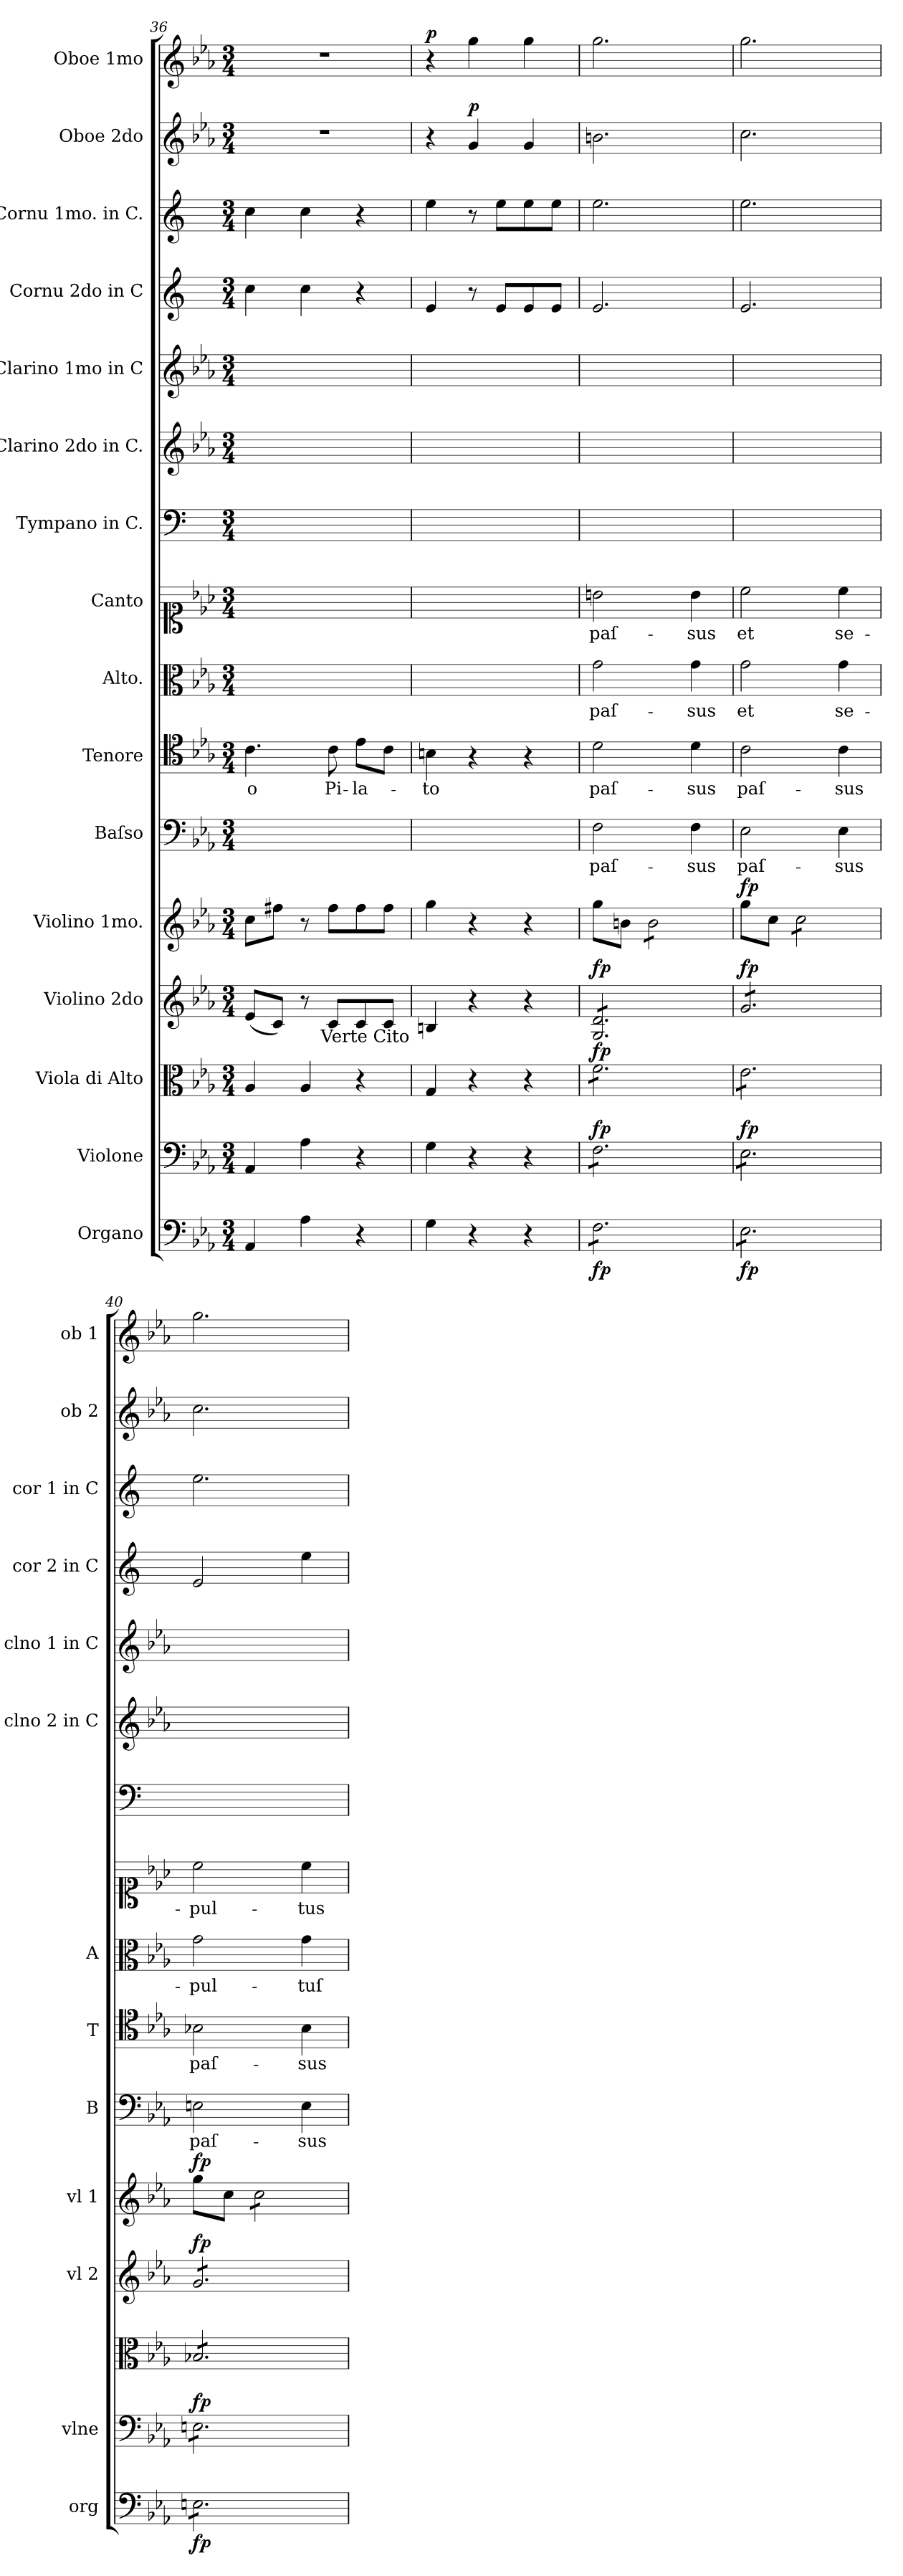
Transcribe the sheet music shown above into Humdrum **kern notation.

**kern	**dynam	**kern	**dynam	**kern	**dynam	**kern	**dynam	**kern	**dynam	**kern	**text	**kern	**text	**kern	**text	**kern	**text	**kern	**kern	**kern	**kern	**kern	**kern	**dynam	**kern	**dynam
*part16	*part16	*part15	*part15	*part14	*part14	*part13	*part13	*part12	*part12	*part11	*part11	*part10	*part10	*part9	*part9	*part8	*part8	*part7	*part6	*part5	*part4	*part3	*part2	*part2	*part1	*part1
*staff16	*staff16	*staff15	*staff15	*staff14	*staff14	*staff13	*staff13	*staff12	*staff12	*staff11	*staff11	*staff10	*staff10	*staff9	*staff9	*staff8	*staff8	*staff7	*staff6	*staff5	*staff4	*staff3	*staff2	*staff2	*staff1	*staff1
*I"Organo	*	*I"Violone	*	*I"Viola di Alto	*	*I"Violino 2do	*	*I"Violino 1mo.	*	*I"Baſso	*	*I"Tenore	*	*I"Alto.	*	*I"Canto	*	*I"Tympano in C.	*I"Clarino 2do in C.	*I"Clarino 1mo in C	*I"Cornu 2do in C	*I"Cornu 1mo. in C.	*I"Oboe 2do	*	*I"Oboe 1mo	*
*I'org	*	*I'vlne	*	*	*	*I'vl 2	*	*I'vl 1	*	*I'B	*	*I'T	*	*I'A	*	*	*	*	*I'clno 2 in C	*I'clno 1 in C	*I'cor 2 in C	*I'cor 1 in C	*I'ob 2	*	*I'ob 1	*
*clefF4	*	*clefF4	*	*clefC3	*	*clefG2	*	*clefG2	*	*clefF4	*	*clefC4	*	*clefC3	*	*clefC1	*	*clefF4	*clefG2	*clefG2	*clefG2	*clefG2	*clefG2	*	*clefG2	*
*	*	*	*	*	*	*	*	*	*	*	*	*	*	*	*	*	*	*	*	*	*ITrd5c9	*ITrd5c9	*	*	*	*
*k[b-e-a-]	*	*k[b-e-a-]	*	*k[b-e-a-]	*	*k[b-e-a-]	*	*k[b-e-a-]	*	*k[b-e-a-]	*	*k[b-e-a-]	*	*k[b-e-a-]	*	*k[b-e-a-]	*	*k[]	*k[b-e-a-]	*k[b-e-a-]	*k[b-e-a-]	*k[b-e-a-]	*k[b-e-a-]	*	*k[b-e-a-]	*
*c:	*	*c:	*	*c:	*	*c:	*	*c:	*	*c:	*	*c:	*	*c:	*	*c:	*	*	*c:	*c:	*c:	*c:	*c:	*	*c:	*
*M3/4	*	*M3/4	*	*M3/4	*	*M3/4	*	*M3/4	*	*M3/4	*	*M3/4	*	*M3/4	*	*M3/4	*	*M3/4	*M3/4	*M3/4	*M3/4	*M3/4	*M3/4	*	*M3/4	*
=36	=36	=36	=36	=36	=36	=36	=36	=36	=36	=36	=36	=36	=36	=36	=36	=36	=36	=36	=36	=36	=36	=36	=36	=36	=36	=36
4AA-/	.	4AA-/	.	4A-/	.	(8e-/L	.	8cc\L	.	2.ryy	.	4.c\	-o	2.ryy	.	2.ryy	.	2.ryy	2.ryy	2.ryy	4e-\	4e-\	2.r	.	2.r	.
.	.	.	.	.	.	8c/J)	.	8ff#X\J	.	.	.	.	.	.	.	.	.	.	.	.	.	.	.	.	.	.
4A-\	.	4A-\	.	4A-/	.	8r	.	8r	.	.	.	.	.	.	.	.	.	.	.	.	4e-\	4e-\	.	.	.	.
.	.	.	.	.	.	8c/L	.	8ff#\L	.	.	.	8c\	Pi-	.	.	.	.	.	.	.	.	.	.	.	.	.
4r	.	4r	.	4r	.	8c/	.	8ff#\	.	.	.	8e-\L	-la-	.	.	.	.	.	.	.	4r	4r	.	.	.	.
.	.	.	.	.	.	8c/J	.	8ff#\J	.	.	.	8c\J	.	.	.	.	.	.	.	.	.	.	.	.	.	.
!	!	!	!	!	!	!LO:TX:b:rj:t=Verte Cito	!	!	!	!	!	!	!	!	!	!	!	!	!	!	!	!	!	!	!	!
=37	=37	=37	=37	=37	=37	=37	=37	=37	=37	=37	=37	=37	=37	=37	=37	=37	=37	=37	=37	=37	=37	=37	=37	=37	=37	=37
!	!	!	!	!	!	!	!	!	!	!	!	!	!	!	!	!	!	!	!	!	!	!	!	!	!	!LO:DY:a
4G\	.	4G\	.	4G/	.	4Bn/	.	4gg\	.	2.ryy	.	4Bn\	-to	2.ryy	.	2.ryy	.	2.ryy	2.ryy	2.ryy	4G/	4g\	4r	.	4r	p.
!	!	!	!	!	!	!	!	!	!	!	!	!	!	!	!	!	!	!	!	!	!	!	!	!LO:DY:a	!	!
4r	.	4r	.	4r	.	4r	.	4r	.	.	.	4r	.	.	.	.	.	.	.	.	8r	8r	4g/	p.	4gg\	.
.	.	.	.	.	.	.	.	.	.	.	.	.	.	.	.	.	.	.	.	.	8G/L	8g\L	.	.	.	.
4r	.	4r	.	4r	.	4r	.	4r	.	.	.	4r	.	.	.	.	.	.	.	.	8G/	8g\	4g/	.	4gg\	.
.	.	.	.	.	.	.	.	.	.	.	.	.	.	.	.	.	.	.	.	.	8G/J	8g\J	.	.	.	.
=38	=38	=38	=38	=38	=38	=38	=38	=38	=38	=38	=38	=38	=38	=38	=38	=38	=38	=38	=38	=38	=38	=38	=38	=38	=38	=38
!	!	!	!LO:DY:a	!	!LO:DY:a	!	!LO:DY:a	!	!LO:DY:a	!	!	!	!	!	!	!	!	!	!	!	!	!	!	!	!	!
*tremolo	*	*	*	*	*	*	*	*	*	*	*	*	*	*	*	*	*	*	*	*	*	*	*	*	*	*
*	*	*tremolo	*	*	*	*	*	*	*	*	*	*	*	*	*	*	*	*	*	*	*	*	*	*	*	*
*	*	*	*	*tremolo	*	*	*	*	*	*	*	*	*	*	*	*	*	*	*	*	*	*	*	*	*	*
*	*	*	*	*	*	*tremolo	*	*	*	*	*	*	*	*	*	*	*	*	*	*	*	*	*	*	*	*
8F\L	fp.	8F\L	fp.	8f\L	fp.	8G/ 8d/L	fp.	8gg\L	ffor&colon;	2F\	paſ-	2d\	paſ-	2g\	paſ-	2bn\	paſ-	2.ryy	2.ryy	2.ryy	2.G/	2.g\	2.bn\	.	2.gg\	.
8F\	.	8F\	.	8f\	.	8G/ 8d/	.	8bn\J	.	.	.	.	.	.	.	.	.	.	.	.	.	.	.	.	.	.
*	*	*	*	*	*	*	*	*tremolo	*	*	*	*	*	*	*	*	*	*	*	*	*	*	*	*	*	*
8F\	.	8F\	.	8f\	.	8G/ 8d/	.	8b\L	.	.	.	.	.	.	.	.	.	.	.	.	.	.	.	.	.	.
8F\	.	8F\	.	8f\	.	8G/ 8d/	.	8b\	.	.	.	.	.	.	.	.	.	.	.	.	.	.	.	.	.	.
8F\	.	8F\	.	8f\	.	8G/ 8d/	.	8b\	.	4F\	-sus	4d\	-sus	4g\	-sus	4b\	-sus	.	.	.	.	.	.	.	.	.
8F\J	.	8F\J	.	8f\J	.	8G/ 8d/J	.	8b\J	.	.	.	.	.	.	.	.	.	.	.	.	.	.	.	.	.	.
*	*	*	*	*	*	*	*	*Xtremolo	*	*	*	*	*	*	*	*	*	*	*	*	*	*	*	*	*	*
=39	=39	=39	=39	=39	=39	=39	=39	=39	=39	=39	=39	=39	=39	=39	=39	=39	=39	=39	=39	=39	=39	=39	=39	=39	=39	=39
!	!	!	!LO:DY:a	!	!	!	!LO:DY:a	!	!LO:DY:a	!	!LO:LY:i	!	!LO:LY:i	!	!	!	!	!	!	!	!	!	!	!	!	!
8E-\L	fp.	8E-\L	fp.	8e-\L	.	8g/L	fp.	8gg\L	fp.	2E-\	paſ-	2c\	paſ-	2g\	et	2cc\	et	2.ryy	2.ryy	2.ryy	2.G/	2.g\	2.cc\	.	2.gg\	.
8E-\	.	8E-\	.	8e-\	.	8g/	.	8cc\J	.	.	.	.	.	.	.	.	.	.	.	.	.	.	.	.	.	.
*	*	*	*	*	*	*	*	*tremolo	*	*	*	*	*	*	*	*	*	*	*	*	*	*	*	*	*	*
8E-\	.	8E-\	.	8e-\	.	8g/	.	8cc\L	.	.	.	.	.	.	.	.	.	.	.	.	.	.	.	.	.	.
8E-\	.	8E-\	.	8e-\	.	8g/	.	8cc\	.	.	.	.	.	.	.	.	.	.	.	.	.	.	.	.	.	.
!	!	!	!	!	!	!	!	!	!	!	!LO:LY:i	!	!LO:LY:i	!	!	!	!	!	!	!	!	!	!	!	!	!
8E-\	.	8E-\	.	8e-\	.	8g/	.	8cc\	.	4E-\	-sus	4c\	-sus	4g\	se-	4cc\	se-	.	.	.	.	.	.	.	.	.
8E-\J	.	8E-\J	.	8e-\J	.	8g/J	.	8cc\J	.	.	.	.	.	.	.	.	.	.	.	.	.	.	.	.	.	.
*	*	*	*	*	*	*	*	*Xtremolo	*	*	*	*	*	*	*	*	*	*	*	*	*	*	*	*	*	*
=40	=40	=40	=40	=40	=40	=40	=40	=40	=40	=40	=40	=40	=40	=40	=40	=40	=40	=40	=40	=40	=40	=40	=40	=40	=40	=40
!	!	!	!LO:DY:a	!	!	!	!LO:DY:a	!	!LO:DY:a	!	!	!	!LO:LY:i	!	!	!	!	!	!	!	!	!	!	!	!	!
8En\L	fp.	8En\L	fp.	8B-X/L	.	8g/L	fp.	8gg\L	fp.	2En\	paſ-	2B-X\	paſ-	2g\	-pul-	2cc\	-pul-	2.ryy	2.ryy	2.ryy	2G/	2.g\	2.cc\	.	2.gg\	.
8En\	.	8En\	.	8B-X/	.	8g/	.	8cc\J	.	.	.	.	.	.	.	.	.	.	.	.	.	.	.	.	.	.
*	*	*	*	*	*	*	*	*tremolo	*	*	*	*	*	*	*	*	*	*	*	*	*	*	*	*	*	*
8En\	.	8En\	.	8B-X/	.	8g/	.	8cc\L	.	.	.	.	.	.	.	.	.	.	.	.	.	.	.	.	.	.
8En\	.	8En\	.	8B-X/	.	8g/	.	8cc\	.	.	.	.	.	.	.	.	.	.	.	.	.	.	.	.	.	.
!	!	!	!	!	!	!	!	!	!	!	!	!	!LO:LY:i	!	!	!	!	!	!	!	!	!	!	!	!	!
8En\	.	8En\	.	8B-X/	.	8g/	.	8cc\	.	4E\	-sus	4B-\	-sus	4g\	-tuſ	4cc\	-tus	.	.	.	4g\	.	.	.	.	.
8En\J	.	8En\J	.	8B-X/J	.	8g/J	.	8cc\J	.	.	.	.	.	.	.	.	.	.	.	.	.	.	.	.	.	.
*	*	*	*	*	*	*	*	*Xtremolo	*	*	*	*	*	*	*	*	*	*	*	*	*	*	*	*	*	*
*	*	*	*	*	*	*Xtremolo	*	*	*	*	*	*	*	*	*	*	*	*	*	*	*	*	*	*	*	*
*	*	*	*	*Xtremolo	*	*	*	*	*	*	*	*	*	*	*	*	*	*	*	*	*	*	*	*	*	*
*	*	*Xtremolo	*	*	*	*	*	*	*	*	*	*	*	*	*	*	*	*	*	*	*	*	*	*	*	*
*Xtremolo	*	*	*	*	*	*	*	*	*	*	*	*	*	*	*	*	*	*	*	*	*	*	*	*	*	*
=	=	=	=	=	=	=	=	=	=	=	=	=	=	=	=	=	=	=	=	=	=	=	=	=	=	=
*-	*-	*-	*-	*-	*-	*-	*-	*-	*-	*-	*-	*-	*-	*-	*-	*-	*-	*-	*-	*-	*-	*-	*-	*-	*-	*-
